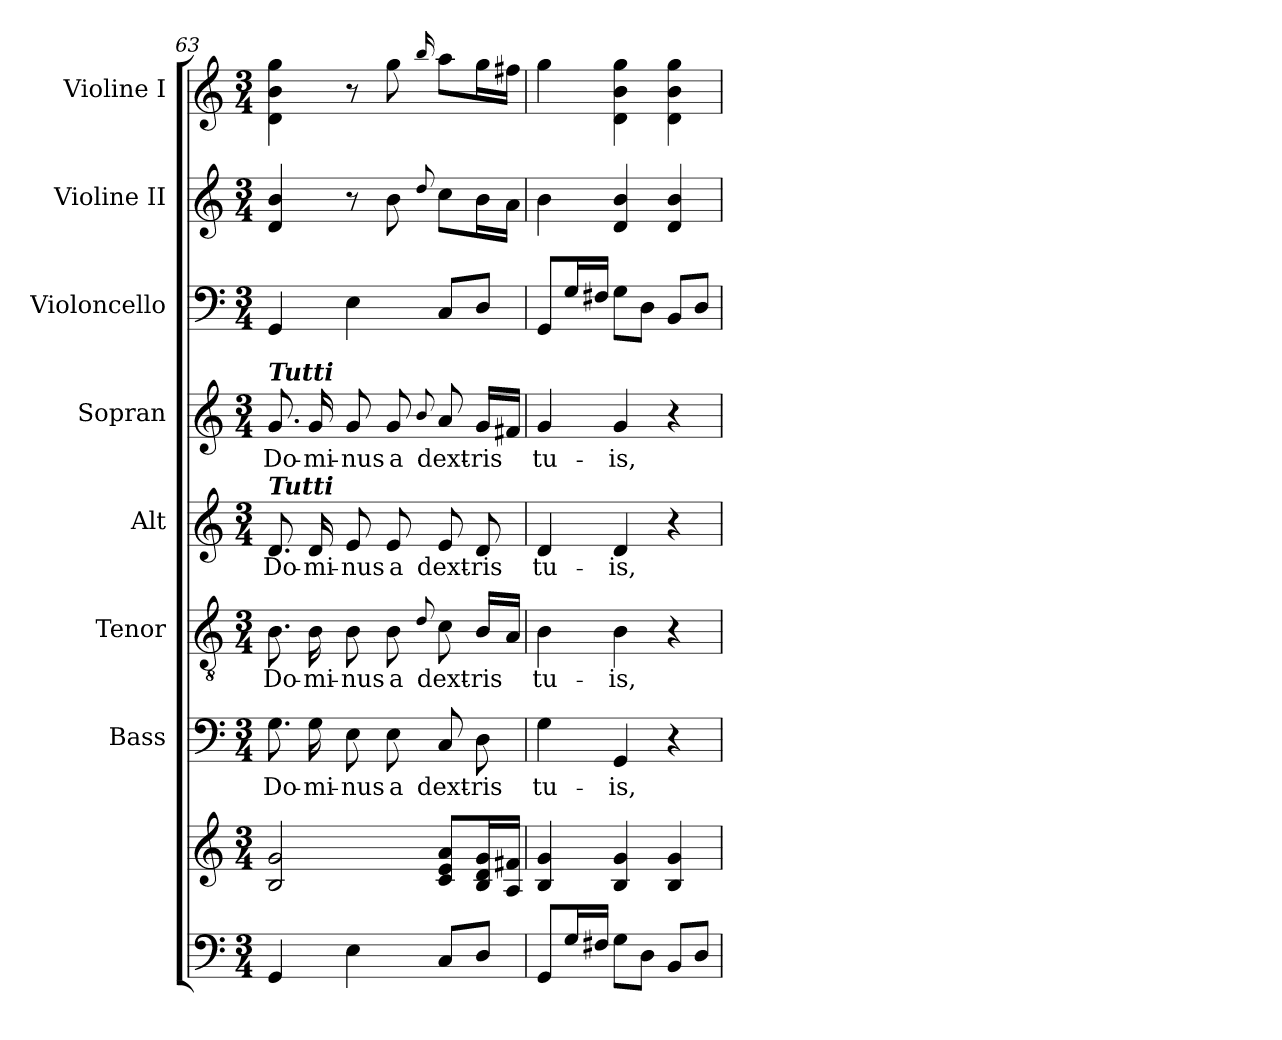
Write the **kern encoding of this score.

**kern	**kern	**kern	**text	**kern	**text	**kern	**text	**kern	**text	**kern	**kern	**kern
*part8	*part8	*part7	*part7	*part6	*part6	*part5	*part5	*part4	*part4	*part3	*part2	*part1
*staff9	*staff8	*staff7	*staff7	*staff6	*staff6	*staff5	*staff5	*staff4	*staff4	*staff3	*staff2	*staff1
*	*	*I"Bass	*	*I"Tenor	*	*I"Alt	*	*I"Sopran	*	*I"Violoncello	*I"Violine II	*I"Violine I
*	*	*I'B.	*	*I'T.	*	*I'A.	*	*I'S.	*	*I'Vc.	*I'Vl. II	*I'Vl. I
!!LO:PB:g=z
*clefF4	*clefG2	*clefF4	*	*clefGv2	*	*clefG2	*	*clefG2	*	*clefF4	*clefG2	*clefG2
*	*	*	*	*	*	*	*	*	*	*ITrd7c12	*	*
*k[]	*k[]	*k[]	*	*k[]	*	*k[]	*	*k[]	*	*k[]	*k[]	*k[]
*C:	*C:	*C:	*	*C:	*	*C:	*	*C:	*	*C:	*C:	*C:
*M3/4	*M3/4	*M3/4	*	*M3/4	*	*M3/4	*	*M3/4	*	*M3/4	*M3/4	*M3/4
=63	=63	=63	=63	=63	=63	=63	=63	=63	=63	=63	=63	=63
!	!	!	!	!	!	!	!	!LO:TX:a:Bi:t=Tutti	!	!	!	!
!	!	!	!	!	!	!LO:TX:a:Bi:t=Tutti	!	!	!	!	!	!
!	!	!	!LO:LY:b	!	!LO:LY:b	!	!LO:LY:b	!	!LO:LY:b	!	!	!
4GG/	2B/ 2g/	8.G\	Do-	8.B\	Do-	8.d/	Do-	8.g/	Do-	4GGG/	4d/ 4b/	4d\ 4b\ 4gg\
!	!	!	!LO:LY:b	!	!LO:LY:b	!	!LO:LY:b	!	!LO:LY:b	!	!	!
.	.	16G\	-mi-	16B\	-mi-	16d/	-mi-	16g/	-mi-	.	.	.
!	!	!	!LO:LY:b	!	!LO:LY:b	!	!LO:LY:b	!	!LO:LY:b	!	!	!
4E\	.	8E\	-nus	8B\	-nus	8e/	-nus	8g/	-nus	4EE\	8r	8r
!	!	!	!LO:LY:b	!	!LO:LY:b	!	!LO:LY:b	!	!LO:LY:b	!	!	!
.	.	8E\	a	8B\	a	8e/	a	8g/	a	.	8b\	8gg\
.	.	.	.	8qqd/	.	.	.	8qqb/	.	.	8qqdd/	16qqbb/
!	!	!	!LO:LY:b	!	!LO:LY:b	!	!LO:LY:b	!	!LO:LY:b	!	!	!
8C/L	8c/ 8e/ 8a/L	8C/	dext-	8c\	dext-	8e/	dext-	8a/	dext-	8CC/L	8cc\L	8aa\L
!	!	!	!LO:LY:b	!	!LO:LY:b	!	!LO:LY:b	!	!LO:LY:b	!	!	!
8D/J	16B/ 16d/ 16g/L	8D\	-ris	16B/LL	-ris	8d/	-ris	16g/LL	-ris	8DD/J	16b\L	16gg\L
.	16A/ 16f#X/JJ	.	.	16A/JJ	.	.	.	16f#X/JJ	.	.	16a\JJ	16ff#X\JJ
=64	=64	=64	=64	=64	=64	=64	=64	=64	=64	=64	=64	=64
!	!	!	!LO:LY:b	!	!LO:LY:b	!	!LO:LY:b	!	!LO:LY:b	!	!	!
8GG/L	4B/ 4g/	4G\	tu-	4B\	tu-	4d/	tu-	4g/	tu-	8GGG/L	4b\	4gg\
16G/L	.	.	.	.	.	.	.	.	.	16GG/L	.	.
16F#X/JJ	.	.	.	.	.	.	.	.	.	16FF#X/JJ	.	.
!	!	!	!LO:LY:b	!	!LO:LY:b	!	!LO:LY:b	!	!LO:LY:b	!	!	!
8G\L	4B/ 4g/	4GG/	-is,	4B\	-is,	4d/	-is,	4g/	-is,	8GG\L	4d/ 4b/	4d\ 4b\ 4gg\
8D\J	.	.	.	.	.	.	.	.	.	8DD\J	.	.
8BB/L	4B/ 4g/	4r	.	4r	.	4r	.	4r	.	8BBB/L	4d/ 4b/	4d\ 4b\ 4gg\
8D/J	.	.	.	.	.	.	.	.	.	8DD/J	.	.
=	=	=	=	=	=	=	=	=	=	=	=	=
*-	*-	*-	*-	*-	*-	*-	*-	*-	*-	*-	*-	*-
